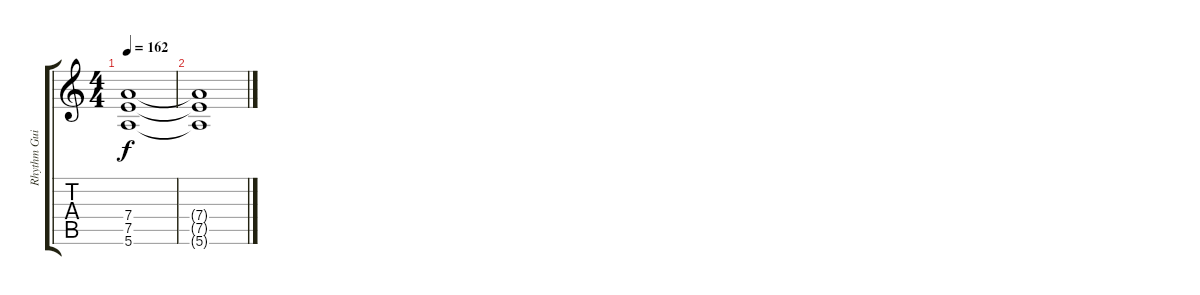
\track ("Rhythm Guitar (Overdub)" "Rhythm Gui") {instrument distortionguitar}
\staff {score tabs}
\tuning (E4 B3 G3 D3 A2 E2) {hide}
\ts (4 4)
\tempo 162
\clef g2
\ks c
(7.4{t} 7.5{t} 5.6{t}).1{dy f} |
(7.4{t} 7.5{t} 5.6{t}).1
